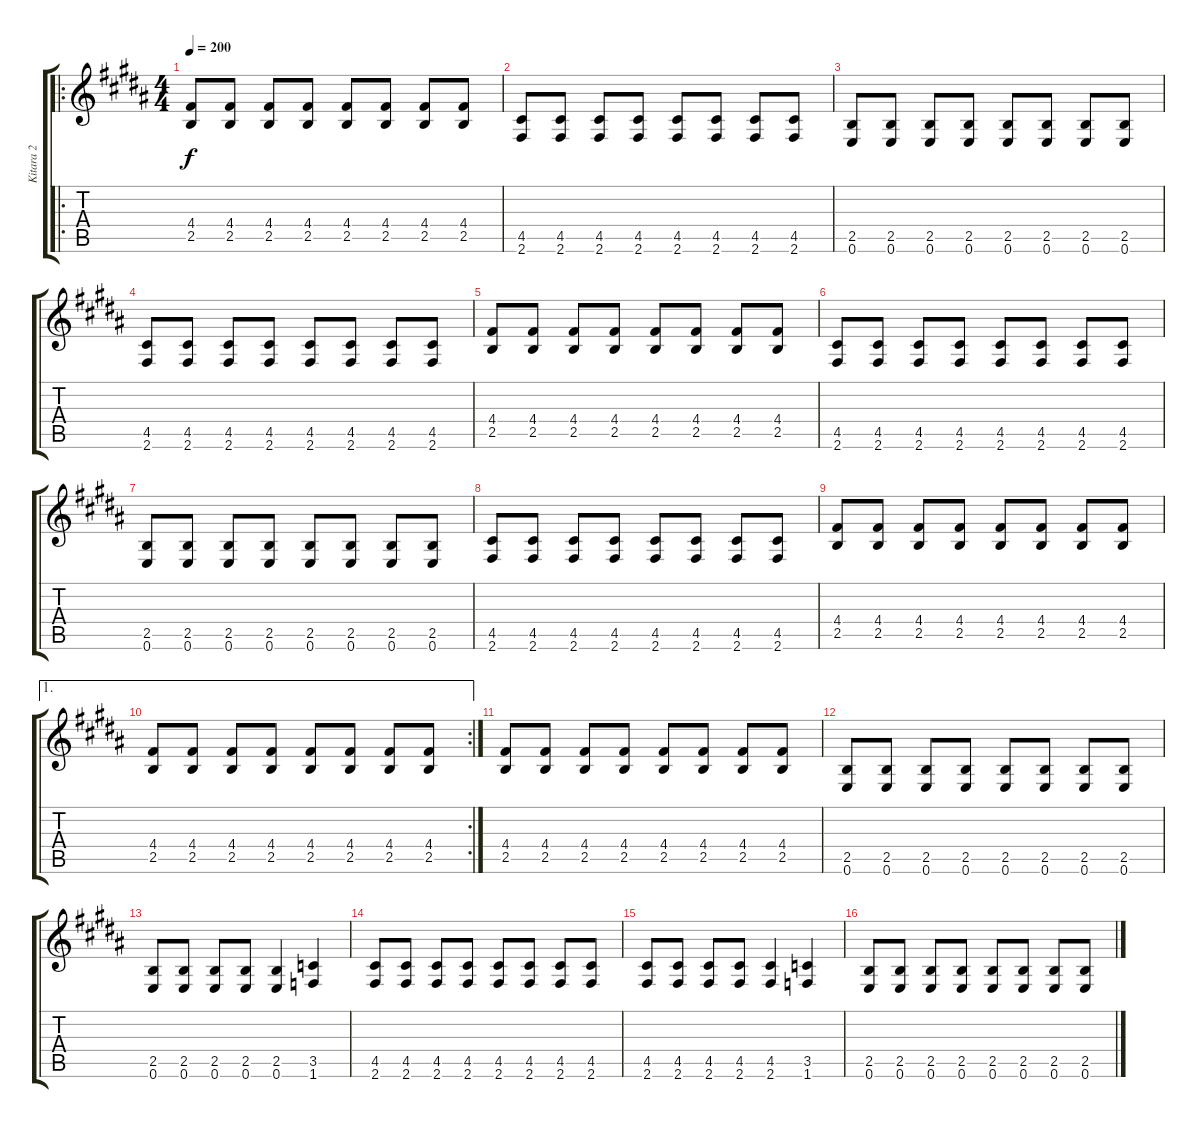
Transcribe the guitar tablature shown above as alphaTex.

\track ("Kitara 2" "Kitara 2") {instrument distortionguitar}
\staff {score tabs}
\tuning (E4 B3 G3 D3 A2 E2) {hide}
\ro
\ts (4 4)
\tempo 200
\clef g2
\ks b
(4.4 2.5).8{dy f} (4.4 2.5).8 (4.4 2.5).8 (4.4 2.5).8 (4.4 2.5).8 (4.4 2.5).8 (4.4 2.5).8 (4.4 2.5).8 |
(4.5 2.6).8 (4.5 2.6).8 (4.5 2.6).8 (4.5 2.6).8 (4.5 2.6).8 (4.5 2.6).8 (4.5 2.6).8 (4.5 2.6).8 |
(2.5 0.6).8 (2.5 0.6).8 (2.5 0.6).8 (2.5 0.6).8 (2.5 0.6).8 (2.5 0.6).8 (2.5 0.6).8 (2.5 0.6).8 |
(4.5 2.6).8 (4.5 2.6).8 (4.5 2.6).8 (4.5 2.6).8 (4.5 2.6).8 (4.5 2.6).8 (4.5 2.6).8 (4.5 2.6).8 |
(4.4 2.5).8 (4.4 2.5).8 (4.4 2.5).8 (4.4 2.5).8 (4.4 2.5).8 (4.4 2.5).8 (4.4 2.5).8 (4.4 2.5).8 |
(4.5 2.6).8 (4.5 2.6).8 (4.5 2.6).8 (4.5 2.6).8 (4.5 2.6).8 (4.5 2.6).8 (4.5 2.6).8 (4.5 2.6).8 |
(2.5 0.6).8 (2.5 0.6).8 (2.5 0.6).8 (2.5 0.6).8 (2.5 0.6).8 (2.5 0.6).8 (2.5 0.6).8 (2.5 0.6).8 |
(4.5 2.6).8 (4.5 2.6).8 (4.5 2.6).8 (4.5 2.6).8 (4.5 2.6).8 (4.5 2.6).8 (4.5 2.6).8 (4.5 2.6).8 |
(4.4 2.5).8 (4.4 2.5).8 (4.4 2.5).8 (4.4 2.5).8 (4.4 2.5).8 (4.4 2.5).8 (4.4 2.5).8 (4.4 2.5).8 |
\ae 1
\rc 2
(4.4 2.5).8 (4.4 2.5).8 (4.4 2.5).8 (4.4 2.5).8 (4.4 2.5).8 (4.4 2.5).8 (4.4 2.5).8 (4.4 2.5).8 |
(4.4 2.5).8 (4.4 2.5).8 (4.4 2.5).8 (4.4 2.5).8 (4.4 2.5).8 (4.4 2.5).8 (4.4 2.5).8 (4.4 2.5).8 |
(2.5 0.6).8 (2.5 0.6).8 (2.5 0.6).8 (2.5 0.6).8 (2.5 0.6).8 (2.5 0.6).8 (2.5 0.6).8 (2.5 0.6).8 |
(2.5 0.6).8 (2.5 0.6).8 (2.5 0.6).8 (2.5 0.6).8 (2.5 0.6).4 (3.5 1.6).4 |
(4.5 2.6).8 (4.5 2.6).8 (4.5 2.6).8 (4.5 2.6).8 (4.5 2.6).8 (4.5 2.6).8 (4.5 2.6).8 (4.5 2.6).8 |
(4.5 2.6).8 (4.5 2.6).8 (4.5 2.6).8 (4.5 2.6).8 (4.5 2.6).4 (3.5 1.6).4 |
(2.5 0.6).8 (2.5 0.6).8 (2.5 0.6).8 (2.5 0.6).8 (2.5 0.6).8 (2.5 0.6).8 (2.5 0.6).8 (2.5 0.6).8
